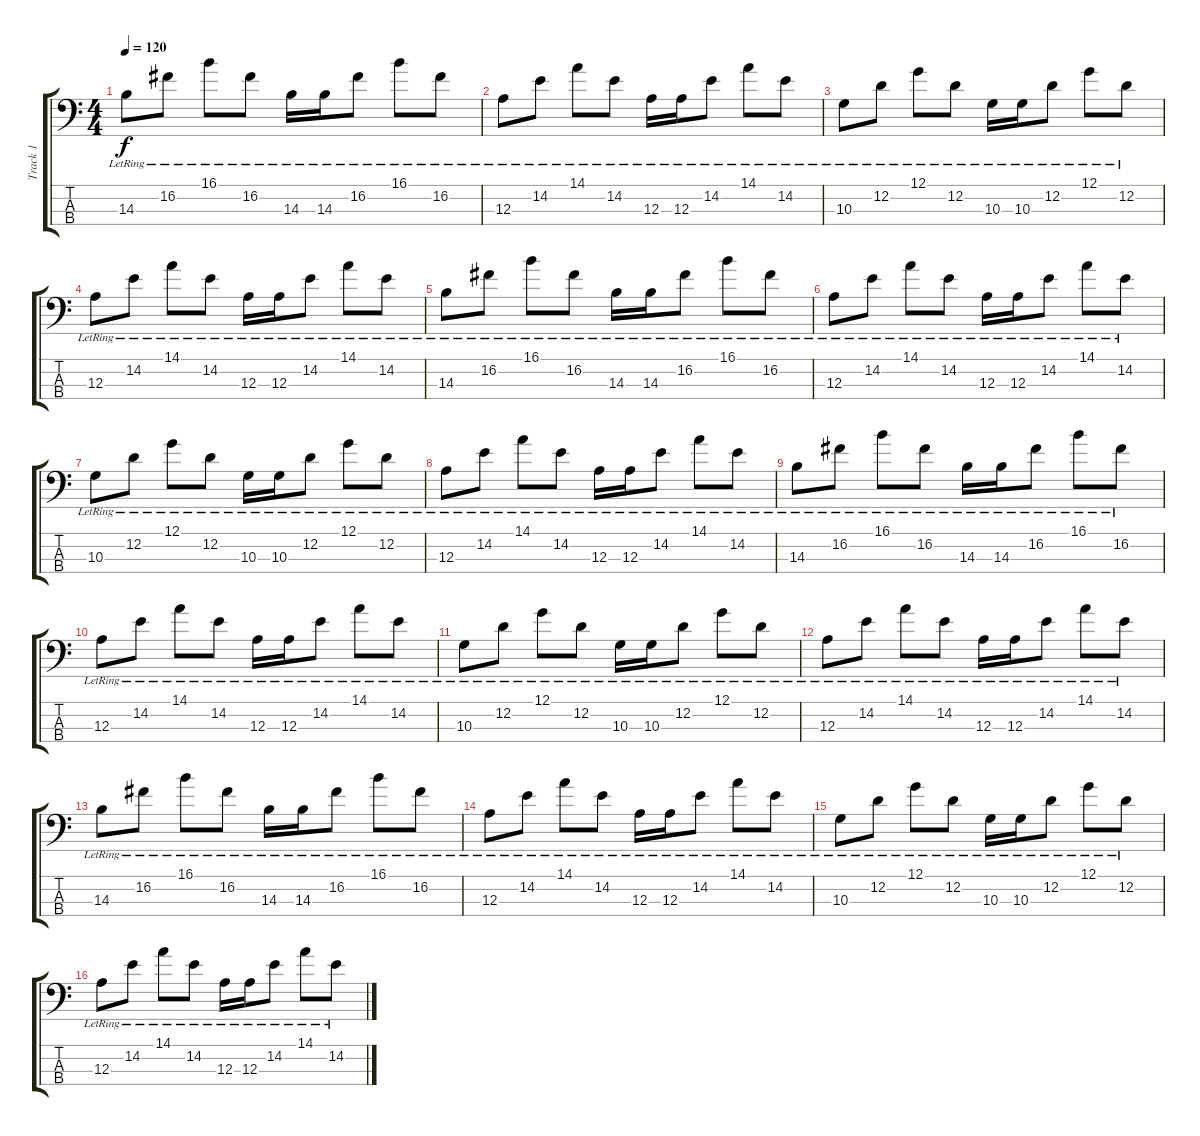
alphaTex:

\track ("Track 1" "Track 1") {instrument electricbasspick}
\staff {score tabs}
\tuning (G2 D2 A1 E1) {hide}
\ts (4 4)
\tempo 120
\clef f4
\ks c
14.3{lr}.8{dy f instrument electricbasspick} 16.2{lr}.8 16.1{lr}.8 16.2{lr}.8 14.3{lr}.16 14.3{lr}.16 16.2{lr}.8 16.1{lr}.8 16.2{lr}.8 |
12.3{lr}.8 14.2{lr}.8 14.1{lr}.8 14.2{lr}.8 12.3{lr}.16 12.3{lr}.16 14.2{lr}.8 14.1{lr}.8 14.2{lr}.8 |
10.3{lr}.8 12.2{lr}.8 12.1{lr}.8 12.2{lr}.8 10.3{lr}.16 10.3{lr}.16 12.2{lr}.8 12.1{lr}.8 12.2{lr}.8 |
12.3{lr}.8 14.2{lr}.8 14.1{lr}.8 14.2{lr}.8 12.3{lr}.16 12.3{lr}.16 14.2{lr}.8 14.1{lr}.8 14.2{lr}.8 |
14.3{lr}.8 16.2{lr}.8 16.1{lr}.8 16.2{lr}.8 14.3{lr}.16 14.3{lr}.16 16.2{lr}.8 16.1{lr}.8 16.2{lr}.8 |
12.3{lr}.8 14.2{lr}.8 14.1{lr}.8 14.2{lr}.8 12.3{lr}.16 12.3{lr}.16 14.2{lr}.8 14.1{lr}.8 14.2{lr}.8 |
10.3{lr}.8 12.2{lr}.8 12.1{lr}.8 12.2{lr}.8 10.3{lr}.16 10.3{lr}.16 12.2{lr}.8 12.1{lr}.8 12.2{lr}.8 |
12.3{lr}.8 14.2{lr}.8 14.1{lr}.8 14.2{lr}.8 12.3{lr}.16 12.3{lr}.16 14.2{lr}.8 14.1{lr}.8 14.2{lr}.8 |
14.3{lr}.8 16.2{lr}.8 16.1{lr}.8 16.2{lr}.8 14.3{lr}.16 14.3{lr}.16 16.2{lr}.8 16.1{lr}.8 16.2{lr}.8 |
12.3{lr}.8 14.2{lr}.8 14.1{lr}.8 14.2{lr}.8 12.3{lr}.16 12.3{lr}.16 14.2{lr}.8 14.1{lr}.8 14.2{lr}.8 |
10.3{lr}.8 12.2{lr}.8 12.1{lr}.8 12.2{lr}.8 10.3{lr}.16 10.3{lr}.16 12.2{lr}.8 12.1{lr}.8 12.2{lr}.8 |
12.3{lr}.8 14.2{lr}.8 14.1{lr}.8 14.2{lr}.8 12.3{lr}.16 12.3{lr}.16 14.2{lr}.8 14.1{lr}.8 14.2{lr}.8 |
14.3{lr}.8 16.2{lr}.8 16.1{lr}.8 16.2{lr}.8 14.3{lr}.16 14.3{lr}.16 16.2{lr}.8 16.1{lr}.8 16.2{lr}.8 |
12.3{lr}.8 14.2{lr}.8 14.1{lr}.8 14.2{lr}.8 12.3{lr}.16 12.3{lr}.16 14.2{lr}.8 14.1{lr}.8 14.2{lr}.8 |
10.3{lr}.8 12.2{lr}.8 12.1{lr}.8 12.2{lr}.8 10.3{lr}.16 10.3{lr}.16 12.2{lr}.8 12.1{lr}.8 12.2{lr}.8 |
12.3{lr}.8 14.2{lr}.8 14.1{lr}.8 14.2{lr}.8 12.3{lr}.16 12.3{lr}.16 14.2{lr}.8 14.1{lr}.8 14.2{lr}.8
